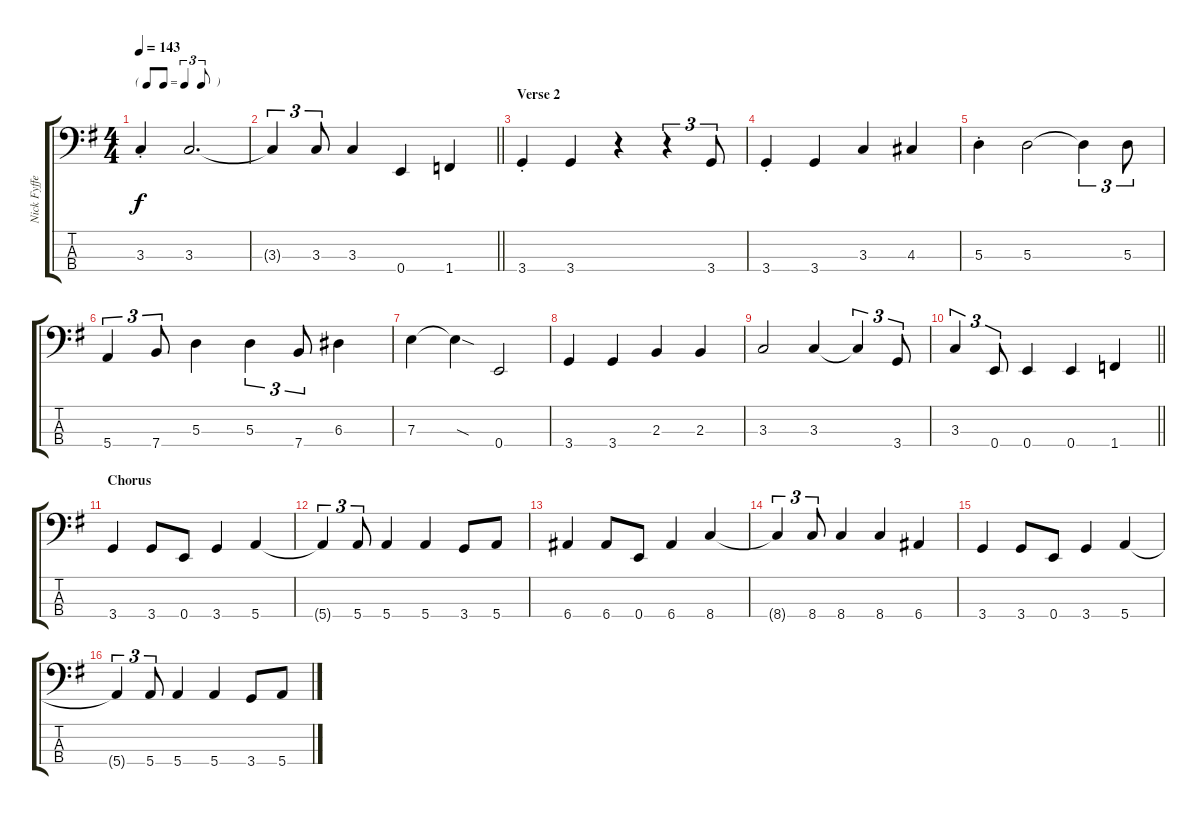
\track ("Nick Fyffe" "Nick Fyffe") {instrument electricbassfinger}
\staff {score tabs}
\tuning (G2 D2 A1 E1) {hide}
\ts (4 4)
\tf triplet8th
\tempo 143
\clef f4
\ks g
3.3{st}.4{dy f} 3.3.2{d} |
\barLineRight lightlight
3.3{t}.4{tu (3 2)} 3.3.8{tu (3 2)} 3.3.4 0.4.4 1.4.4 |
\section ("" "Verse 2")
3.4{st}.4 3.4.4 r.4 r.4{tu (3 2)} 3.4.8{tu (3 2)} |
3.4{st}.4 3.4.4 3.3.4 4.3.4 |
5.3{st}.4 5.3.2 5.3{t}.4{tu (3 2)} 5.3.8{tu (3 2)} |
5.4.4{tu (3 2)} 7.4.8{tu (3 2)} 5.3.4 5.3.4{tu (3 2)} 7.4.8{tu (3 2)} 6.3.4 |
7.3.4 7.3{sod t}.4 0.4.2 |
3.4.4 3.4.4 2.3.4 2.3.4 |
3.3.2 3.3.4 3.3{t}.4{tu (3 2)} 3.4.8{tu (3 2)} |
\barLineRight lightlight
3.3.4{tu (3 2)} 0.4.8{tu (3 2)} 0.4.4 0.4.4 1.4.4 |
\section ("" "Chorus")
3.4.4 3.4.8 0.4.8 3.4.4 5.4.4 |
5.4{t}.4{tu (3 2)} 5.4.8{tu (3 2)} 5.4.4 5.4.4 3.4.8 5.4.8 |
6.4.4 6.4.8 0.4.8 6.4.4 8.4.4 |
8.4{t}.4{tu (3 2)} 8.4.8{tu (3 2)} 8.4.4 8.4.4 6.4.4 |
3.4.4 3.4.8 0.4.8 3.4.4 5.4.4 |
5.4{t}.4{tu (3 2)} 5.4.8{tu (3 2)} 5.4.4 5.4.4 3.4.8 5.4.8
